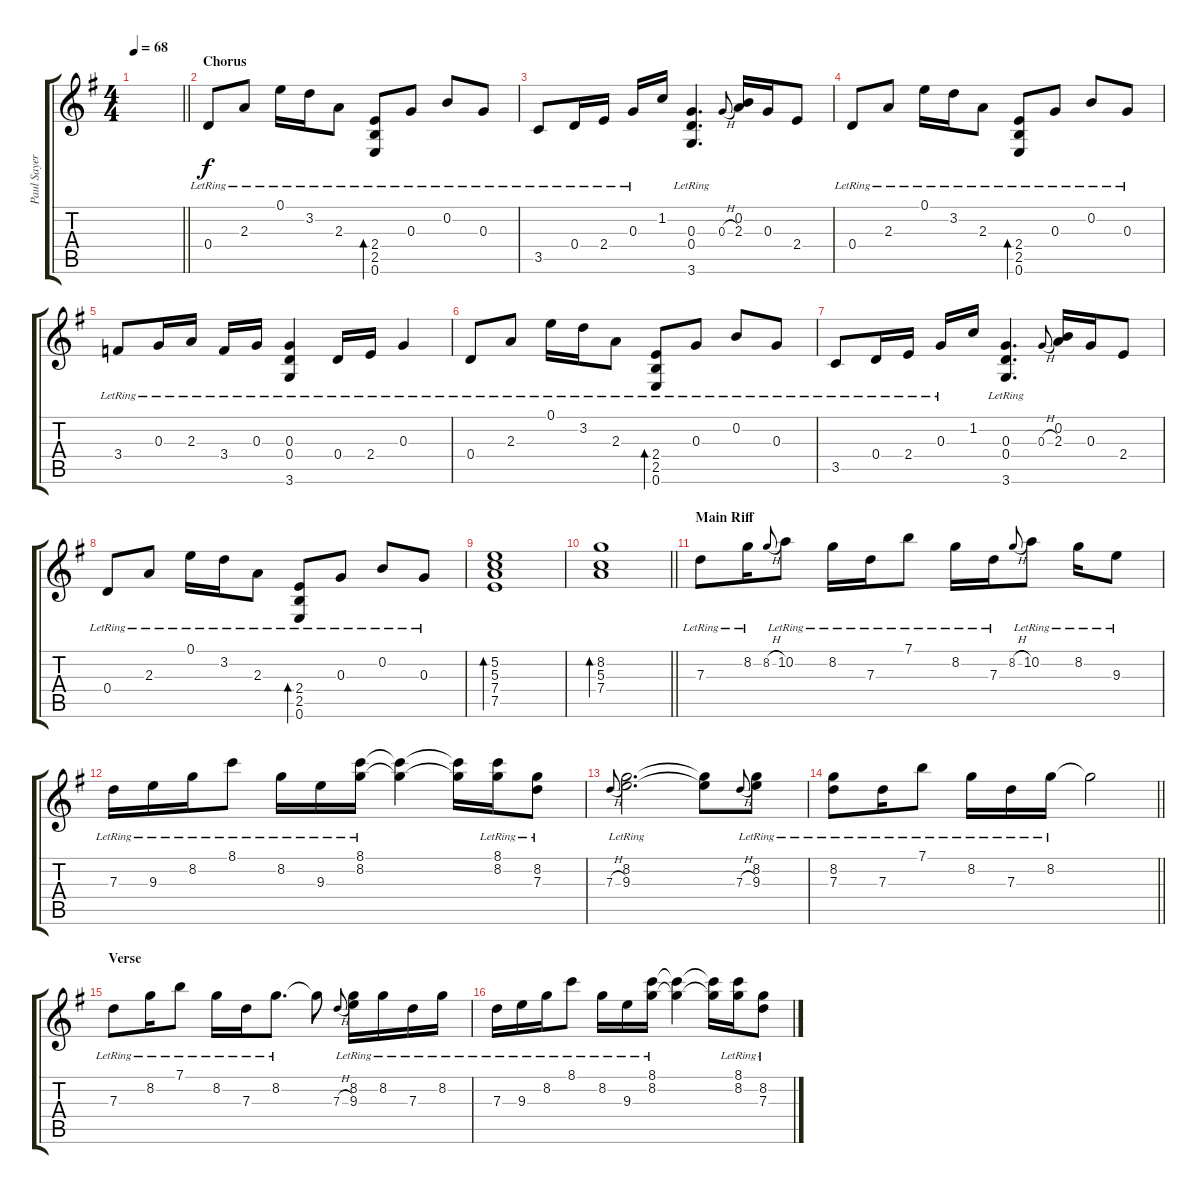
\track ("Paul Sayer" "Paul Sayer") {instrument electricguitarjazz}
\staff {score tabs}
\tuning (E4 B3 G3 D3 A2 E2) {hide}
\ts (4 4)
\tempo 68
\clef g2
\barLineRight lightlight
\ks g
|
\section ("" "Chorus")
0.4{lr}.8 2.3{lr}.8 0.1{lr}.16 3.2{lr}.16 2.3{lr}.8 (2.4{lr} 2.5{lr} 0.6{lr}).8{bd 120} 0.3{lr}.8 0.2{lr}.8 0.3{lr}.8 |
3.5{lr}.8 0.4{lr}.16 2.4{lr}.16 0.3{lr}.16 1.2.16 (0.3{lr} 0.4{lr} 3.6{lr}).4{d} 0.3{h}.8{gr onbeat} (0.2 2.3).16 0.3.16 2.4.8 |
0.4{lr}.8 2.3{lr}.8 0.1{lr}.16 3.2{lr}.16 2.3{lr}.8 (2.4{lr} 2.5{lr} 0.6{lr}).8{bd 120} 0.3{lr}.8 0.2{lr}.8 0.3{lr}.8 |
3.4{lr}.8 0.3{lr}.16 2.3{lr}.16 3.4{lr}.16 0.3{lr}.16 (0.3{lr} 0.4{lr} 3.6{lr}).4 0.4{lr}.16 2.4{lr}.16 0.3{lr}.4 |
0.4{lr}.8 2.3{lr}.8 0.1{lr}.16 3.2{lr}.16 2.3{lr}.8 (2.4{lr} 2.5{lr} 0.6{lr}).8{bd 120} 0.3{lr}.8 0.2{lr}.8 0.3{lr}.8 |
3.5{lr}.8 0.4{lr}.16 2.4{lr}.16 0.3{lr}.16 1.2.16 (0.3{lr} 0.4{lr} 3.6{lr}).4{d} 0.3{h}.8{gr onbeat} (0.2 2.3).16 0.3.16 2.4.8 |
0.4{lr}.8 2.3{lr}.8 0.1{lr}.16 3.2{lr}.16 2.3{lr}.8 (2.4{lr} 2.5{lr} 0.6{lr}).8{bd 120} 0.3{lr}.8 0.2{lr}.8 0.3{lr}.8 |
(5.2 5.3 7.4 7.5).1{bd 120} |
\barLineRight lightlight
(8.2 5.3 7.4).1{bd 120} |
\section ("" "Main Riff")
7.3{lr}.8 8.2{lr}.16 8.2{h}.8{gr onbeat} 10.2{lr}.8 8.2{lr}.16 7.3{lr}.16 7.1{lr}.8 8.2{lr}.16 7.3{lr}.16 8.2{h}.8{gr onbeat} 10.2{lr}.8 8.2{lr}.16 9.3{lr}.8 |
7.3{lr}.16 9.3{lr}.16 8.2{lr}.16 8.1{lr}.8 8.2{lr}.16 9.3{lr}.16 (8.1{lr} 8.2{lr}).16 (8.1{t} 8.2{t}).4 (8.1{t} 8.2{t}).16 (8.1{lr} 8.2{lr}).16 (8.2{lr} 7.3{lr}).8 |
7.3{h}.8{gr onbeat} (8.2{lr} 9.3{lr}).2{d} (8.2{t} 9.3{t}).8 7.3{h}.8{gr onbeat} (8.2{lr} 9.3{lr}).8 |
\barLineRight lightlight
(8.2{lr} 7.3{lr}).8 7.3{lr}.16 7.1{lr}.8 8.2{lr}.16 7.3{lr}.16 8.2{lr}.16 8.2{t}.2 |
\section ("" "Verse")
7.3{lr}.8 8.2{lr}.16 7.1{lr}.8 8.2{lr}.16 7.3{lr}.16 8.2{lr}.8{d} 8.2{t}.8 7.3{h}.8{gr onbeat} (8.2{lr} 9.3{lr}).16 8.2{lr}.16 7.3{lr}.16 8.2{lr}.16 |
7.3{lr}.16 9.3{lr}.16 8.2{lr}.16 8.1{lr}.8 8.2{lr}.16 9.3{lr}.16 (8.1{lr} 8.2{lr}).16 (8.1{t} 8.2{t}).4 (8.1{t} 8.2{t}).16 (8.1{lr} 8.2{lr}).16 (8.2{lr} 7.3{lr}).8
